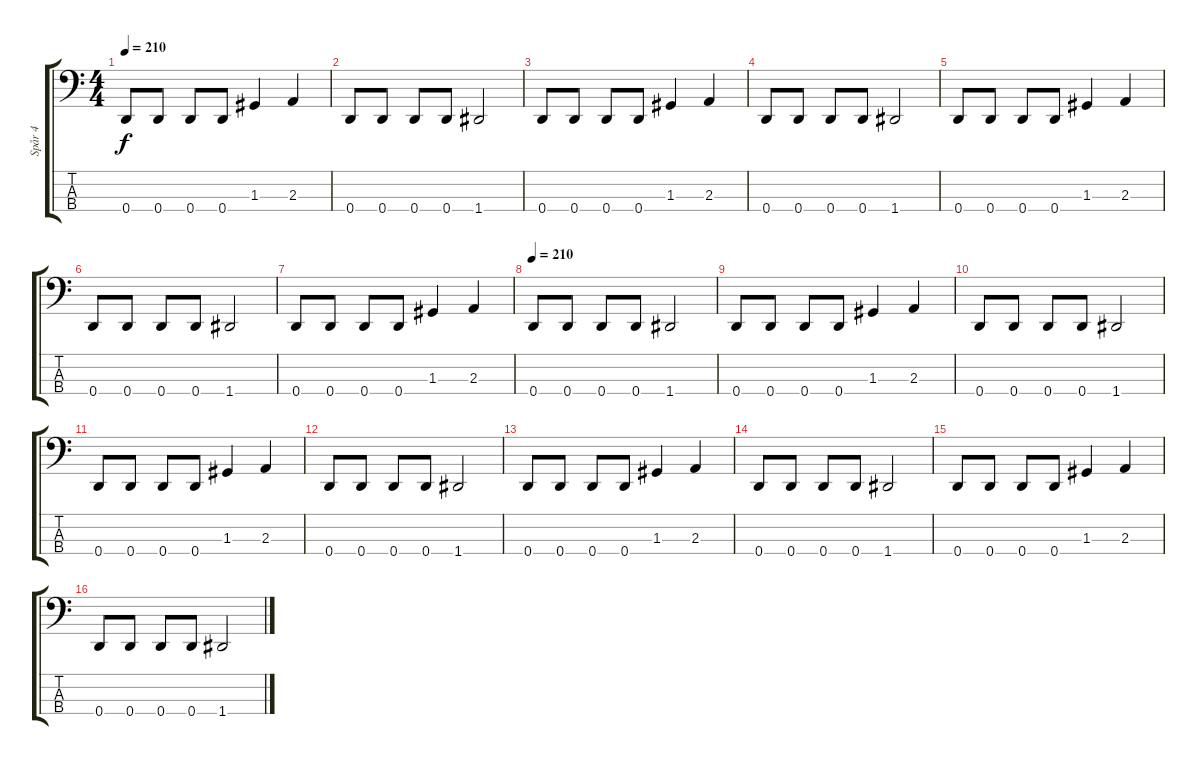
\track ("Spår 4" "Spår 4") {instrument electricbassfinger}
\staff {score tabs}
\tuning (F2 C2 G1 D1) {hide}
\ts (4 4)
\tempo 210
\clef f4
\ks c
0.4.8{dy f} 0.4.8 0.4.8 0.4.8 1.3.4 2.3.4 |
0.4.8 0.4.8 0.4.8 0.4.8 1.4.2 |
0.4.8 0.4.8 0.4.8 0.4.8 1.3.4 2.3.4 |
0.4.8 0.4.8 0.4.8 0.4.8 1.4.2 |
0.4.8 0.4.8 0.4.8 0.4.8 1.3.4 2.3.4 |
0.4.8 0.4.8 0.4.8 0.4.8 1.4.2 |
0.4.8 0.4.8 0.4.8 0.4.8 1.3.4 2.3.4 |
\tempo 210
0.4.8 0.4.8 0.4.8 0.4.8 1.4.2 |
0.4.8 0.4.8 0.4.8 0.4.8 1.3.4 2.3.4 |
0.4.8 0.4.8 0.4.8 0.4.8 1.4.2 |
0.4.8 0.4.8 0.4.8 0.4.8 1.3.4 2.3.4 |
0.4.8 0.4.8 0.4.8 0.4.8 1.4.2 |
0.4.8 0.4.8 0.4.8 0.4.8 1.3.4 2.3.4 |
0.4.8 0.4.8 0.4.8 0.4.8 1.4.2 |
0.4.8 0.4.8 0.4.8 0.4.8 1.3.4 2.3.4 |
0.4.8 0.4.8 0.4.8 0.4.8 1.4.2
